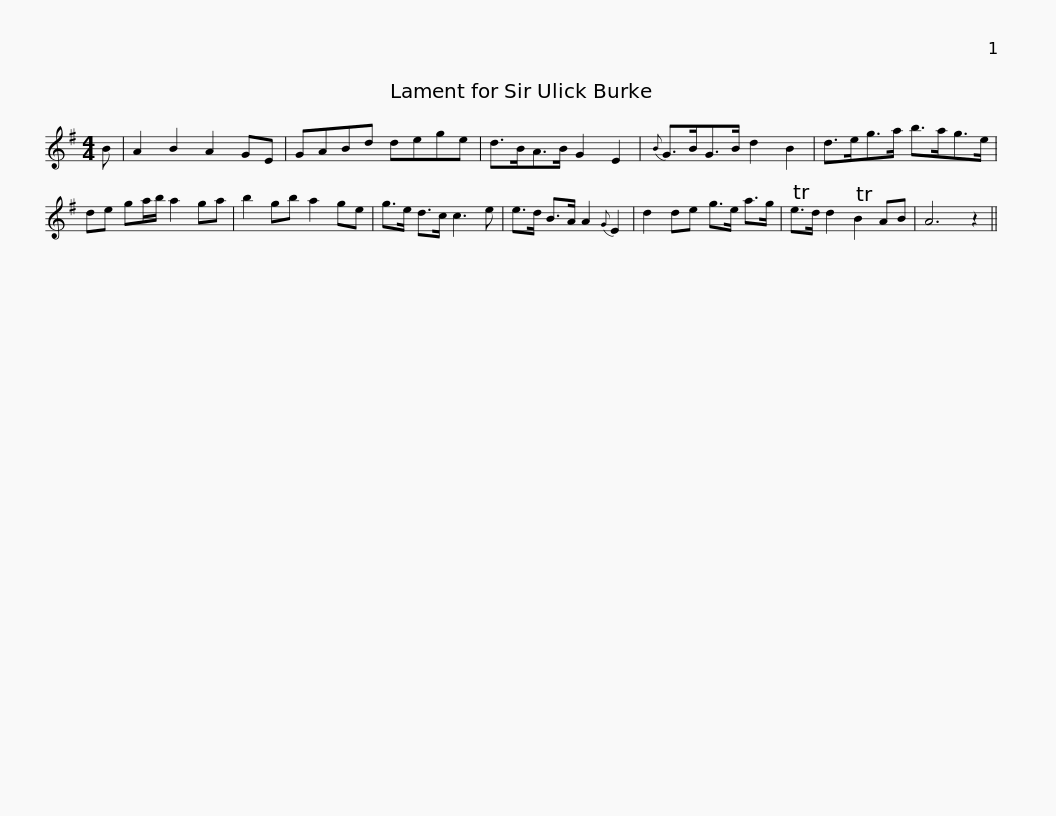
X:1
L:1/8
M:4/4
I:linebreak $
K:G
V:1 treble
V:1
 B | A2 B2 A2 GE | GABd dege | d>BA>B G2 E2 |{B} G>BG>B d2 B2 | %5
 d>eg>a b>ag>e |$ de ga/b/ a2 ga | b2 gb a2 ge | g>e d>c c3 e | e>d B>A A2{G} E2 | %10
 d2 de g>e a>g |$ Te>d d2 TB2 AB | A6 z2 || %13
